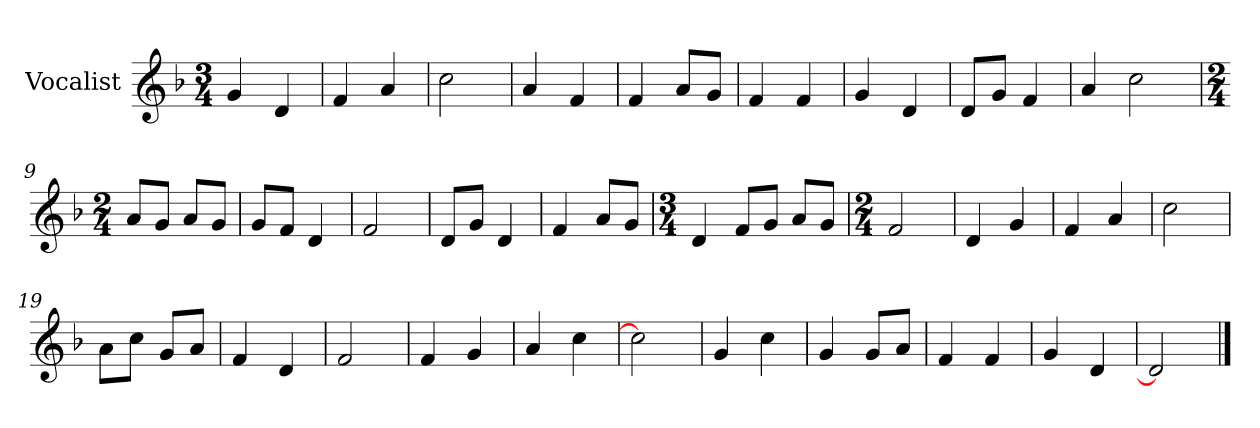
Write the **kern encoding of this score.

**kern
*part1
*staff1
*I"Vocalist
*k[b-]
*F:
*M3/4
=
4g
4d
=1
4f
4a
=2
2cc
=3
4a
4f
=4
4f
8aL
8gJ
=5
4f
4f
=6
4g
4d
=7
8dL
8gJ
4f
=8
4a
2cc
=9
*M2/4
8aL
8gJ
8aL
8gJ
=10
8gL
8fJ
4d
=11
2f
=12
8dL
8gJ
4d
=13
4f
8aL
8gJ
=14
*M3/4
4d
8fL
8gJ
8aL
8gJ
=15
*M2/4
2f
=16
4d
4g
=17
4f
4a
=18
2cc
=19
8aL
8ccJ
8gL
8aJ
=20
4f
4d
=21
2f
=22
4f
4g
=23
4a
4cc
=24
2cc]
=25
4g
4cc
=26
4g
8gL
8aJ
=27
4f
4f
=28
4g
4d
=29
2d]
==
*-
